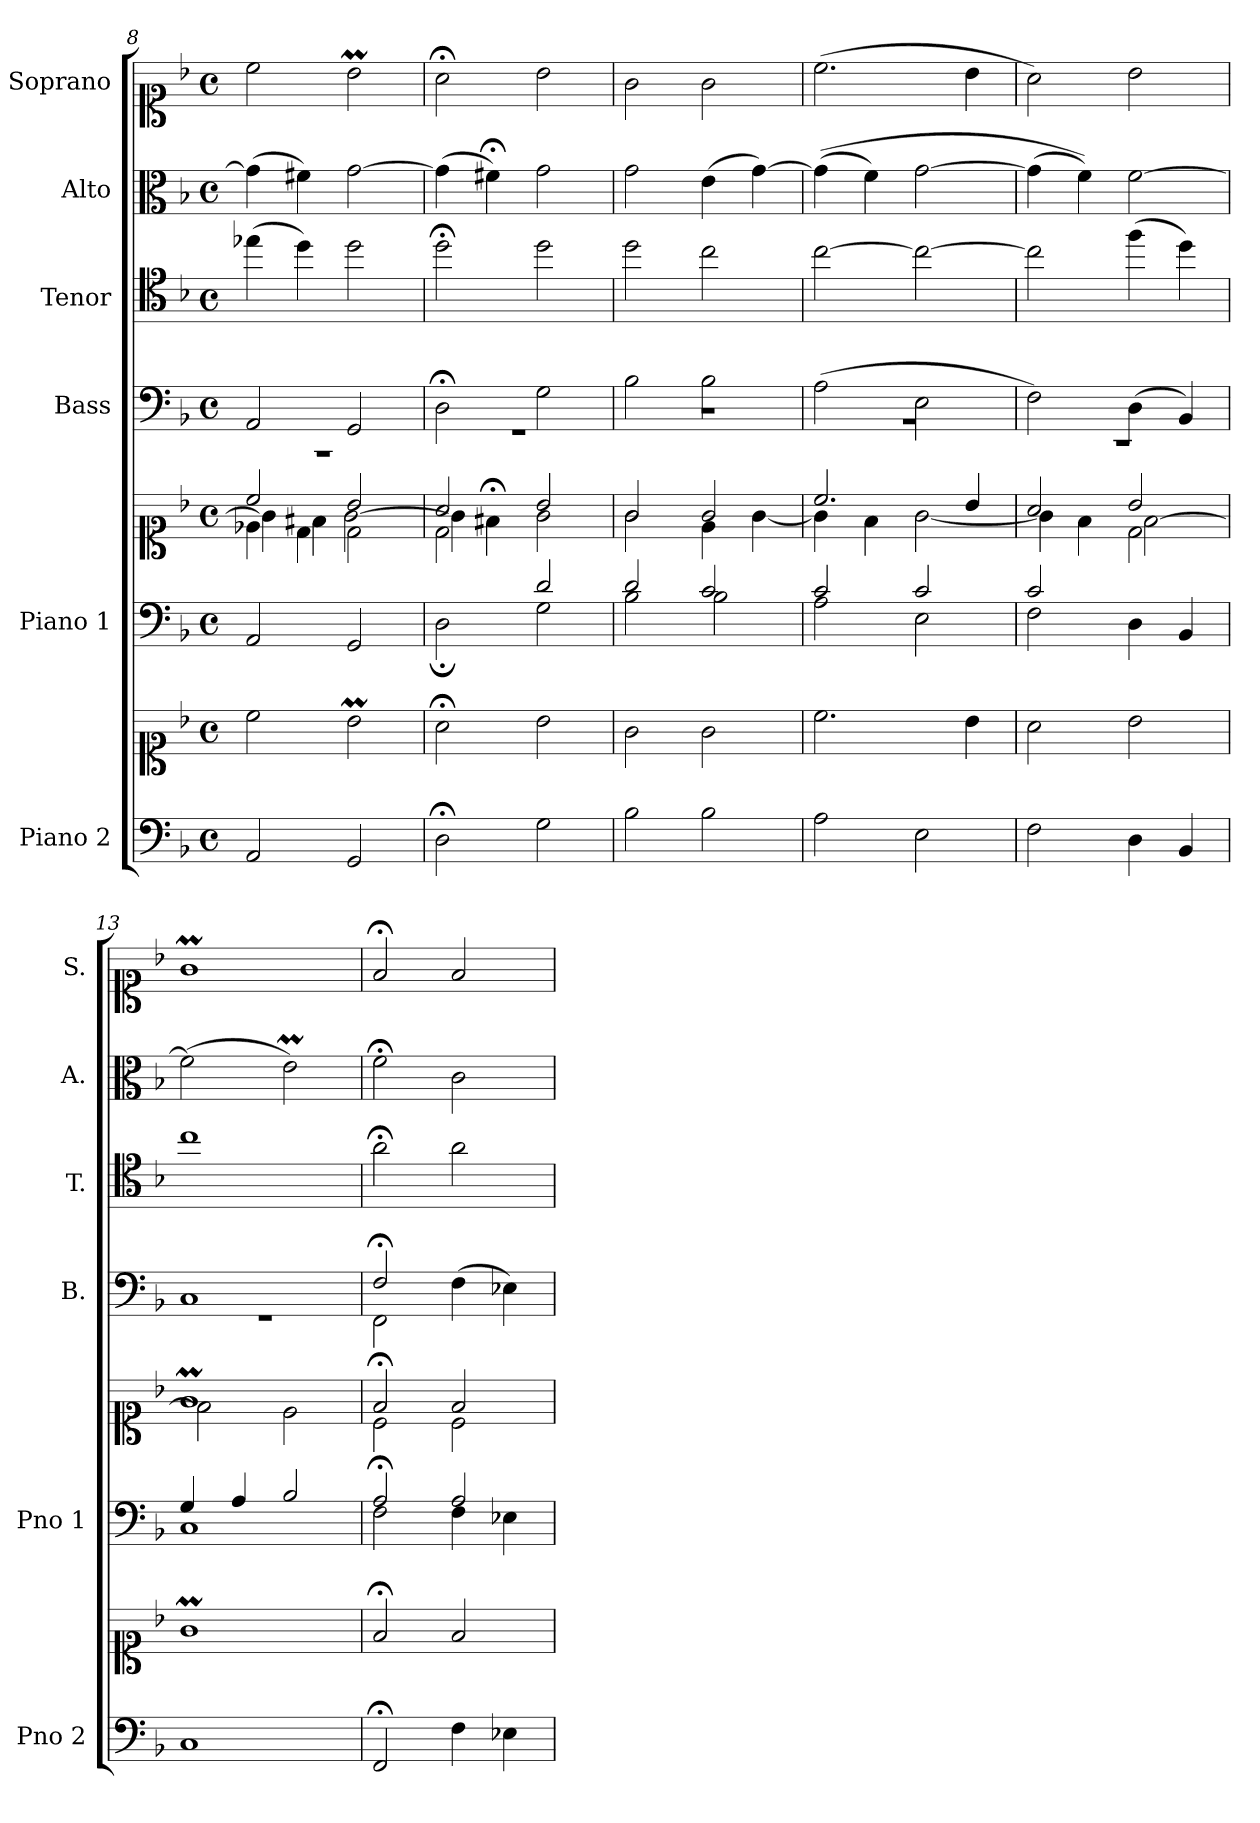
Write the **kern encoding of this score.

**kern	**kern	**kern	**kern	**kern	**kern	**kern	**kern
*part6	*part6	*part5	*part5	*part4	*part3	*part2	*part1
*staff8	*staff7	*staff6	*staff5	*staff4	*staff3	*staff2	*staff1
*I"Piano 2	*	*I"Piano 1	*	*I"Bass	*I"Tenor	*I"Alto	*I"Soprano
*I'Pno 2	*	*I'Pno 1	*	*I'B.	*I'T.	*I'A.	*I'S.
*clefF4	*clefC1	*clefF4	*clefC1	*clefF4	*clefC4	*clefC3	*clefC1
*	*	*	*	*	*ITrd7c12	*	*
*k[b-]	*k[b-]	*k[b-]	*k[b-]	*k[b-]	*k[b-]	*k[b-]	*k[b-]
*F:	*F:	*F:	*F:	*F:	*F:	*F:	*F:
*M4/4	*M4/4	*M4/4	*M4/4	*M4/4	*M4/4	*M4/4	*M4/4
*met(c)	*met(c)	*met(c)	*met(c)	*met(c)	*met(c)	*met(c)	*met(c)
=8	=8	=8	=8	=8	=8	=8	=8
*	*	*	*^	*^	*	*	*
*	*	*	*	*^	*	*	*	*	*
2AA/	2cc\	2AA/	2cc/	4e-X\	4g\]	2AA/	1r	(4e-X\	(4g\]	2cc\
.	.	.	.	4d\	4f#X\	.	.	4d\)	4f#X\)	.
2GG/	2b-M\	2GG/	2b-/	2d\	[<2g\	2GG/	.	2d\	[>2g\	2b-M\
=9	=9	=9	=9	=9	=9	=9	=9	=9	=9	=9
*	*	*^	*	*	*	*	*	*	*	*
2D;\	2a;<\	2ryy	2D;\	2a/	2d\	4g\]	2D;<\	1r	2d;<\	(4g\]	2a;<\
.	.	.	.	.	.	4f#X;<\	.	.	.	4f#X;<\)	.
2G\	2b-\	2d/	2G\	2b-/	2ryy	2g\	2G\	.	2d\	2g\	2b-\
*	*	*	*	*	*v	*v	*	*	*	*	*
=10	=10	=10	=10	=10	=10	=10	=10	=10	=10	=10
2B-\	2g\	2d/	2B-\	2g/	2g\	2B-\	1r	2d\	2g\	2g\
2B-\	2g\	2c/	2B-\	2g/	4e\	2B-\	.	2c\	(4e\	2g\
.	.	.	.	.	[<4g\	.	.	.	[4g\)	.
=11	=11	=11	=11	=11	=11	=11	=11	=11	=11	=11
2A\	2.cc\	2c/	2A\	2.cc/	4g\]	(2A\	1r	[>2c\	((4g\]	(2.cc\
.	.	.	.	.	4f\	.	.	.	4f\)	.
2E\	.	2c/	2E\	.	[<2g\	2E\	.	2c\_>	[>2g\	.
.	4b-\	.	.	4b-/	.	.	.	.	.	4b-\
=12	=12	=12	=12	=12	=12	=12	=12	=12	=12	=12
*	*	*	*	*	*^	*	*	*	*	*
2F\	2a\	2c/	2F\	2a/	2ryy	4g\]	2F\)	1r	2c\]	(4g\]	2a\)
.	.	.	.	.	.	4f\	.	.	.	4f\))	.
4D\	2b-\	2ryy	4D\	2b-/	2d\	[<2f\	(4D\	.	(4f\	[>2f\	2b-\
4BB-/	.	.	4BB-/	.	.	.	4BB-/)	.	4d\)	.	.
*	*	*	*	*	*v	*v	*	*	*	*	*
=13	=13	=13	=13	=13	=13	=13	=13	=13	=13	=13
1C/	1gM\	4G/	1C\	1gM/	2f\]	1C/	1r	1c\	(2f\]	1gM\
.	.	4A/	.	.	.	.	.	.	.	.
.	.	2B-/	.	.	2e\	.	.	.	2em\)	.
!!LO:PB:g=z
=14	=14	=14	=14	=14	=14	=14	=14	=14	=14	=14
2FF;/	2f;</	2A;/	2F\	2f;</	2c\	2F;</	2FF\	2A;<\	2f;<\	2f;</
4F\	2f/	2A/	4F\	2f/	2c\	(4F\	2ryy	2A\	2c\	2f/
4E-X\	.	.	4E-X\	.	.	4E-X\)	.	.	.	.
*	*	*v	*v	*	*	*v	*v	*	*	*
*	*	*	*v	*v	*	*	*	*
=	=	=	=	=	=	=	=
*-	*-	*-	*-	*-	*-	*-	*-
